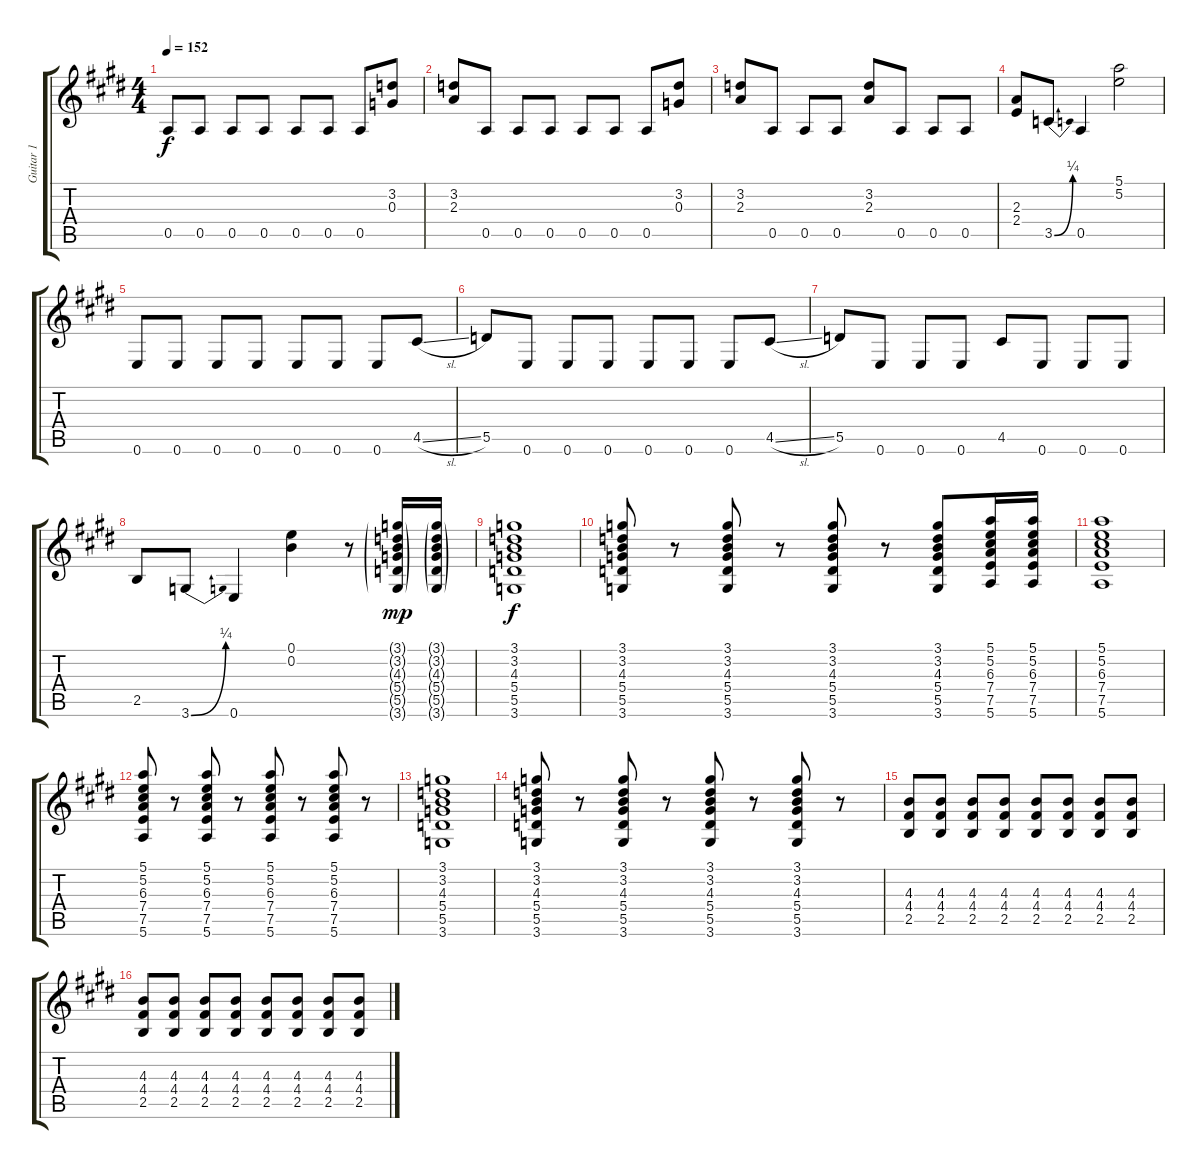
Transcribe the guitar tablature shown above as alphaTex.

\track ("Guitar 1" "Guitar 1") {instrument overdrivenguitar}
\staff {score tabs}
\tuning (E4 B3 G3 D3 A2 E2) {hide}
\ts (4 4)
\tempo 152
\clef g2
\ks e
0.5.8{dy f} 0.5.8 0.5.8 0.5.8 0.5.8 0.5.8 0.5.8 (3.2 0.3).8 |
(3.2 2.3).8 0.5.8 0.5.8 0.5.8 0.5.8 0.5.8 0.5.8 (3.2 0.3).8 |
(3.2 2.3).8 0.5.8 0.5.8 0.5.8 (3.2 2.3).8 0.5.8 0.5.8 0.5.8 |
(2.3 2.4).8 3.5{be (bend 0 0 60 1)}.8 0.5.4 (5.1 5.2).2 |
0.6.8 0.6.8 0.6.8 0.6.8 0.6.8 0.6.8 0.6.8 4.5{sl}.8 |
5.5.8 0.6.8 0.6.8 0.6.8 0.6.8 0.6.8 0.6.8 4.5{sl}.8 |
5.5.8 0.6.8 0.6.8 0.6.8 4.5.8 0.6.8 0.6.8 0.6.8 |
2.5.8 3.6{be (bend 0 0 60 1)}.8 0.6.4 (0.1 0.2).4 r.8 (3.1{g} 3.2{g} 4.3{g} 5.4{g} 5.5{g} 3.6{g}).16{dy mp} (3.1{g} 3.2{g} 4.3{g} 5.4{g} 5.5{g} 3.6{g}).16 |
(3.1 3.2 4.3 5.4 5.5 3.6).1{dy f} |
(3.1 3.2 4.3 5.4 5.5 3.6).8 r.8 (3.1 3.2 4.3 5.4 5.5 3.6).8 r.8 (3.1 3.2 4.3 5.4 5.5 3.6).8 r.8 (3.1 3.2 4.3 5.4 5.5 3.6).8 (5.1 5.2 6.3 7.4 7.5 5.6).16 (5.1 5.2 6.3 7.4 7.5 5.6).16 |
(5.1 5.2 6.3 7.4 7.5 5.6).1 |
(5.1 5.2 6.3 7.4 7.5 5.6).8 r.8 (5.1 5.2 6.3 7.4 7.5 5.6).8 r.8 (5.1 5.2 6.3 7.4 7.5 5.6).8 r.8 (5.1 5.2 6.3 7.4 7.5 5.6).8 r.8 |
(3.1 3.2 4.3 5.4 5.5 3.6).1 |
(3.1 3.2 4.3 5.4 5.5 3.6).8 r.8 (3.1 3.2 4.3 5.4 5.5 3.6).8 r.8 (3.1 3.2 4.3 5.4 5.5 3.6).8 r.8 (3.1 3.2 4.3 5.4 5.5 3.6).8 r.8 |
(4.3 4.4 2.5).8 (4.3 4.4 2.5).8 (4.3 4.4 2.5).8 (4.3 4.4 2.5).8 (4.3 4.4 2.5).8 (4.3 4.4 2.5).8 (4.3 4.4 2.5).8 (4.3 4.4 2.5).8 |
(4.3 4.4 2.5).8 (4.3 4.4 2.5).8 (4.3 4.4 2.5).8 (4.3 4.4 2.5).8 (4.3 4.4 2.5).8 (4.3 4.4 2.5).8 (4.3 4.4 2.5).8 (4.3 4.4 2.5).8
